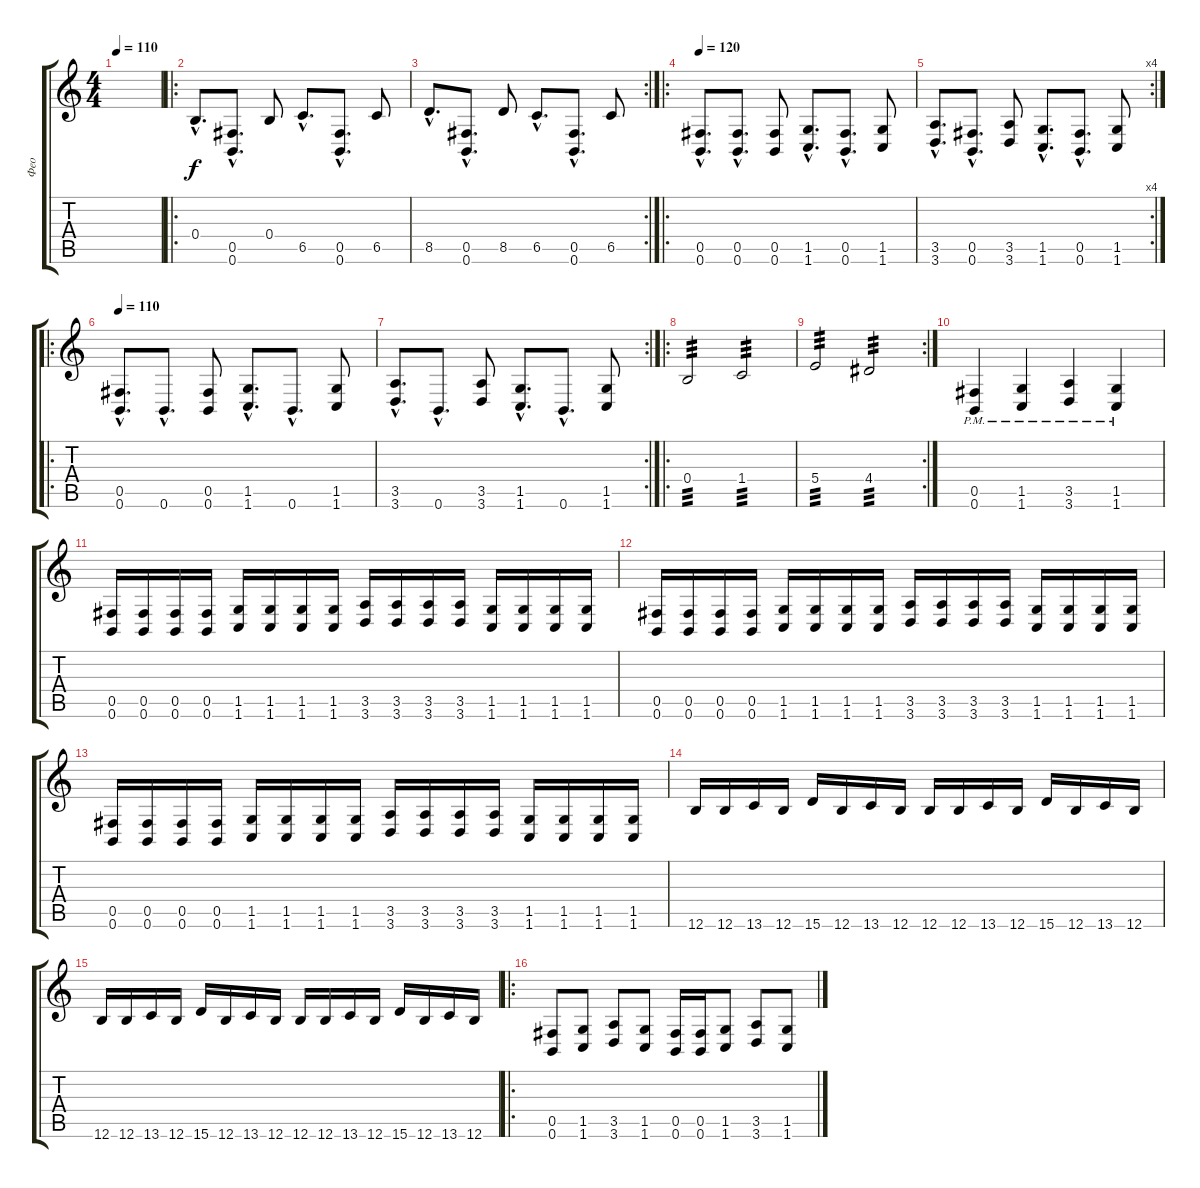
\track ("Фео" "Фео") {instrument distortionguitar}
\staff {score tabs}
\tuning (Db4 Ab3 E3 B2 Gb2 B1) {hide}
\ts (4 4)
\tempo 110
\clef g2
\ks c
|
\ro
0.4{hac}.8{d} (0.5{hac} 0.6{hac}).8{d} 0.4.8 6.5{hac}.8{d} (0.5{hac} 0.6{hac}).8{d} 6.5.8 |
\rc 2
8.5{hac}.8{d} (0.5{hac} 0.6{hac}).8{d} 8.5.8 6.5{hac}.8{d} (0.5{hac} 0.6{hac}).8{d} 6.5.8 |
\ro
\tempo 120
(0.5{hac} 0.6{hac}).8{d} (0.5{hac} 0.6{hac}).8{d} (0.5 0.6).8 (1.5{hac} 1.6{hac}).8{d} (0.5{hac} 0.6{hac}).8{d} (1.5 1.6).8 |
\rc 4
(3.5{hac} 3.6{hac}).8{d} (0.5{hac} 0.6{hac}).8{d} (3.5 3.6).8 (1.5{hac} 1.6{hac}).8{d} (0.5{hac} 0.6{hac}).8{d} (1.5 1.6).8 |
\ro
\tempo 110
(0.5{hac} 0.6{hac}).8{d} 0.6{hac}.8{d} (0.5 0.6).8 (1.5{hac} 1.6{hac}).8{d} 0.6{hac}.8{d} (1.5 1.6).8 |
\rc 2
(3.5{hac} 3.6{hac}).8{d} 0.6{hac}.8{d} (3.5 3.6).8 (1.5{hac} 1.6{hac}).8{d} 0.6{hac}.8{d} (1.5 1.6).8 |
\ro
0.4.2{tp 3} 1.4.2{tp 3} |
\rc 2
5.4.2{tp 3} 4.4.2{tp 3} |
(0.5{pm} 0.6{pm}).4 (1.5{pm} 1.6{pm}).4 (3.5{pm} 3.6{pm}).4 (1.5{pm} 1.6{pm}).4 |
(0.5 0.6).16 (0.5 0.6).16 (0.5 0.6).16 (0.5 0.6).16 (1.5 1.6).16 (1.5 1.6).16 (1.5 1.6).16 (1.5 1.6).16 (3.5 3.6).16 (3.5 3.6).16 (3.5 3.6).16 (3.5 3.6).16 (1.5 1.6).16 (1.5 1.6).16 (1.5 1.6).16 (1.5 1.6).16 |
(0.5 0.6).16 (0.5 0.6).16 (0.5 0.6).16 (0.5 0.6).16 (1.5 1.6).16 (1.5 1.6).16 (1.5 1.6).16 (1.5 1.6).16 (3.5 3.6).16 (3.5 3.6).16 (3.5 3.6).16 (3.5 3.6).16 (1.5 1.6).16 (1.5 1.6).16 (1.5 1.6).16 (1.5 1.6).16 |
(0.5 0.6).16 (0.5 0.6).16 (0.5 0.6).16 (0.5 0.6).16 (1.5 1.6).16 (1.5 1.6).16 (1.5 1.6).16 (1.5 1.6).16 (3.5 3.6).16 (3.5 3.6).16 (3.5 3.6).16 (3.5 3.6).16 (1.5 1.6).16 (1.5 1.6).16 (1.5 1.6).16 (1.5 1.6).16 |
12.6.16 12.6.16 13.6.16 12.6.16 15.6.16 12.6.16 13.6.16 12.6.16 12.6.16 12.6.16 13.6.16 12.6.16 15.6.16 12.6.16 13.6.16 12.6.16 |
12.6.16 12.6.16 13.6.16 12.6.16 15.6.16 12.6.16 13.6.16 12.6.16 12.6.16 12.6.16 13.6.16 12.6.16 15.6.16 12.6.16 13.6.16 12.6.16 |
\ro
(0.5 0.6).8 (1.5 1.6).8 (3.5 3.6).8 (1.5 1.6).8 (0.5 0.6).16 (0.5 0.6).16 (1.5 1.6).8 (3.5 3.6).8 (1.5 1.6).8
